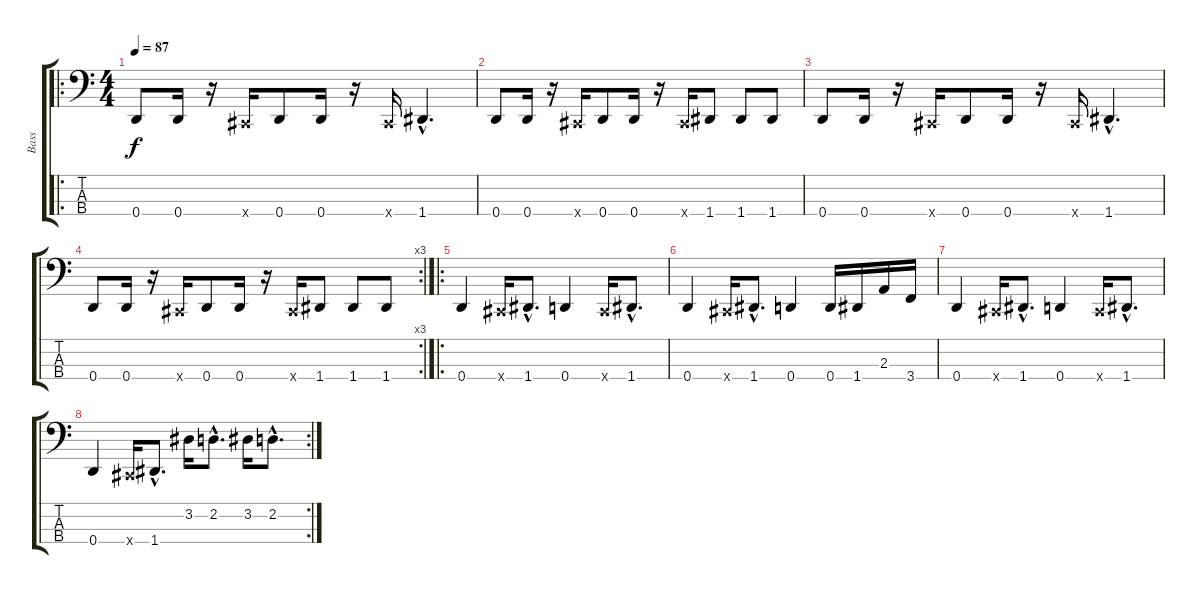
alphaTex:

\track ("Bass" "Bass") {instrument slapbass1}
\staff {score tabs}
\tuning (F2 C2 G1 D1) {hide}
\ro
\ts (4 4)
\tempo 87
\clef f4
\ks c
0.4.8{dy f instrument slapbass1} 0.4.16 r.16 -1.4{x}.16 0.4.8 0.4.16 r.16 -1.4{x}.16 1.4{hac}.4{d} |
0.4.8 0.4.16 r.16 -1.4{x}.16 0.4.8 0.4.16 r.16 -1.4{x}.16 1.4.8 1.4.8 1.4.8 |
0.4.8 0.4.16 r.16 -1.4{x}.16 0.4.8 0.4.16 r.16 -1.4{x}.16 1.4{hac}.4{d} |
\rc 3
0.4.8 0.4.16 r.16 -1.4{x}.16 0.4.8 0.4.16 r.16 -1.4{x}.16 1.4.8 1.4.8 1.4.8 |
\ro
0.4.4 -1.4{x}.16 1.4{hac}.8{d} 0.4.4 -1.4{x}.16 1.4{hac}.8{d} |
0.4.4 -1.4{x}.16 1.4{hac}.8{d} 0.4.4 0.4.16 1.4.16 2.3.16 3.4.16 |
0.4.4 -1.4{x}.16 1.4{hac}.8{d} 0.4.4 -1.4{x}.16 1.4{hac}.8{d} |
\rc 2
0.4.4 -1.4{x}.16 1.4{hac}.8{d} 3.2.16 2.2{hac}.8{d} 3.2.16 2.2{hac}.8{d}
